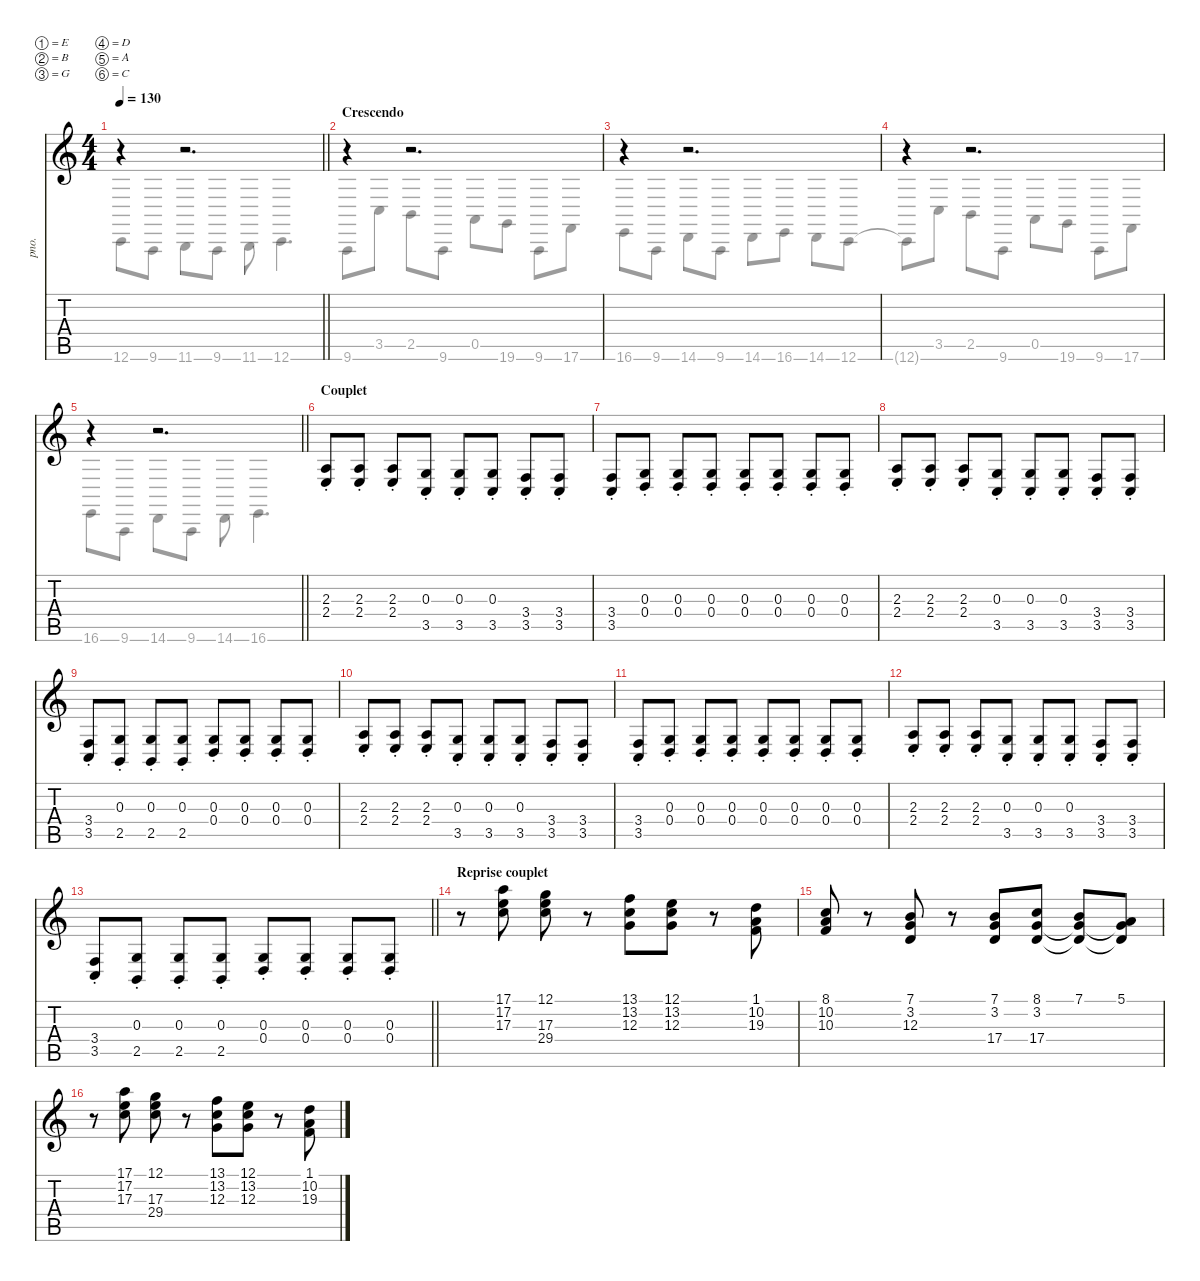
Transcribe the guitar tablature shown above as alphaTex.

\defaultSystemsLayout 4
\hideDynamics
\bracketExtendMode nobrackets
\track ("Reney" "pno.") {instrument brightacousticpiano}
\staff {score tabs}
\tuning (E4 B3 G3 D3 A2 C1)
\voice
\ts (4 4)
\tempo 130
\clef g2
\barLineRight lightlight
\ks c
r.4{dy f beam Up} r.2{d beam Up} |
\section ("" "Crescendo")
r.4{beam Up} r.2{d beam Up} |
r.4{beam Up} r.2{d beam Up} |
r.4{beam Up} r.2{d beam Up} |
\barLineRight lightlight
r.4{beam Up} r.2{d beam Up} |
\section ("" "Couplet")
(2.3{st} 2.4{st}).8{instrument rockorgan beam Up} (2.3{st} 2.4{st}).8{beam Up} (2.3{st} 2.4{st}).8{beam Up} (0.3{st} 3.5{st}).8{beam Up} (0.3{st} 3.5{st}).8{beam Up} (0.3{st} 3.5{st}).8{beam Up} (3.4{st} 3.5{st}).8{beam Up} (3.4{st} 3.5{st}).8{beam Up} |
(3.4{st} 3.5{st}).8{beam Up} (0.3{st} 0.4{st}).8{beam Up} (0.3{st} 0.4{st}).8{beam Up} (0.3{st} 0.4{st}).8{beam Up} (0.3{st} 0.4{st}).8{beam Up} (0.3{st} 0.4{st}).8{beam Up} (0.3{st} 0.4{st}).8{beam Up} (0.3{st} 0.4{st}).8{beam Up} |
(2.3{st} 2.4{st}).8{beam Up} (2.3{st} 2.4{st}).8{beam Up} (2.3{st} 2.4{st}).8{beam Up} (0.3{st} 3.5{st}).8{beam Up} (0.3{st} 3.5{st}).8{beam Up} (0.3{st} 3.5{st}).8{beam Up} (3.4{st} 3.5{st}).8{beam Up} (3.4{st} 3.5{st}).8{beam Up} |
(3.4{st} 3.5{st}).8{beam Up} (0.3{st} 2.5).8{beam Up} (0.3{st} 2.5).8{beam Up} (0.3{st} 2.5).8{beam Up} (0.3{st} 0.4{st}).8{beam Up} (0.3{st} 0.4{st}).8{beam Up} (0.3{st} 0.4{st}).8{beam Up} (0.3{st} 0.4{st}).8{beam Up} |
(2.3{st} 2.4{st}).8{beam Up} (2.3{st} 2.4{st}).8{beam Up} (2.3{st} 2.4{st}).8{beam Up} (0.3{st} 3.5{st}).8{beam Up} (0.3{st} 3.5{st}).8{beam Up} (0.3{st} 3.5{st}).8{beam Up} (3.4{st} 3.5{st}).8{beam Up} (3.4{st} 3.5{st}).8{beam Up} |
(3.4{st} 3.5{st}).8{beam Up} (0.3{st} 0.4{st}).8{beam Up} (0.3{st} 0.4{st}).8{beam Up} (0.3{st} 0.4{st}).8{beam Up} (0.3{st} 0.4{st}).8{beam Up} (0.3{st} 0.4{st}).8{beam Up} (0.3{st} 0.4{st}).8{beam Up} (0.3{st} 0.4{st}).8{beam Up} |
(2.3{st} 2.4{st}).8{beam Up} (2.3{st} 2.4{st}).8{beam Up} (2.3{st} 2.4{st}).8{beam Up} (0.3{st} 3.5{st}).8{beam Up} (0.3{st} 3.5{st}).8{beam Up} (0.3{st} 3.5{st}).8{beam Up} (3.4{st} 3.5{st}).8{beam Up} (3.4{st} 3.5{st}).8{beam Up} |
\barLineRight lightlight
(3.4{st} 3.5{st}).8{beam Up} (0.3{st} 2.5).8{beam Up} (0.3{st} 2.5).8{beam Up} (0.3{st} 2.5).8{beam Up} (0.3{st} 0.4{st}).8{beam Up} (0.3{st} 0.4{st}).8{beam Up} (0.3{st} 0.4{st}).8{beam Up} (0.3{st} 0.4{st}).8{beam Up} |
\section ("" "Reprise couplet")
r.8{beam Down} (17.1 17.2 17.3).8{beam Down} (12.1 17.3 29.4).8{beam Down} r.8{beam Down} (13.1 13.2 12.3).8{beam Down} (12.1 13.2 12.3).8{beam Down} r.8{beam Down} (1.1 10.2 19.3).8{beam Up} |
(8.1 10.2 10.3).8{beam Up} r.8{beam Down} (7.1 3.2 12.3).8{beam Up} r.8{beam Down} (7.1 3.2 17.4).8{beam Up} (8.1 3.2 17.4).8{beam Up} (7.1 3.2{t} 17.4{t}).8{beam Up} (5.1 3.2{t} 17.4{t}).8{beam Up} |
r.8{beam Down} (17.1 17.2 17.3).8{beam Down} (12.1 17.3 29.4).8{beam Down} r.8{beam Down} (13.1 13.2 12.3).8{beam Down} (12.1 13.2 12.3).8{beam Down} r.8{beam Down} (1.1 10.2 19.3).8{beam Up}
\voice
\clef g2
\ottava regular
\simile none
\barLineRight lightlight
\ks c
12.6.8{dy f beam Down} 9.6.8{beam Down} 11.6.8{beam Down} 9.6.8{beam Down} 11.6.8{beam Down} 12.6.4{d beam Down} |
9.6.8{dy mp beam Down} 3.5.8{beam Down} 2.5.8{beam Down} 9.6.8{beam Down} 0.5.8{beam Down} 19.6.8{beam Down} 9.6.8{beam Down} 17.6.8{beam Down} |
16.6.8{beam Down} 9.6.8{beam Down} 14.6.8{beam Down} 9.6.8{beam Down} 14.6.8{beam Down} 16.6.8{beam Down} 14.6.8{beam Down} 12.6.8{beam Down} |
12.6{t}.8{dy mf beam Down} 3.5.8{beam Down} 2.5.8{beam Down} 9.6.8{beam Down} 0.5.8{beam Down} 19.6.8{beam Down} 9.6.8{beam Down} 17.6.8{beam Down} |
\barLineRight lightlight
16.6.8{dy f beam Down} 9.6.8{beam Down} 14.6.8{beam Down} 9.6.8{beam Down} 14.6.8{beam Down} 16.6.4{d beam Down} |
|
|
|
|
|
|
|
\barLineRight lightlight
|
|
|
